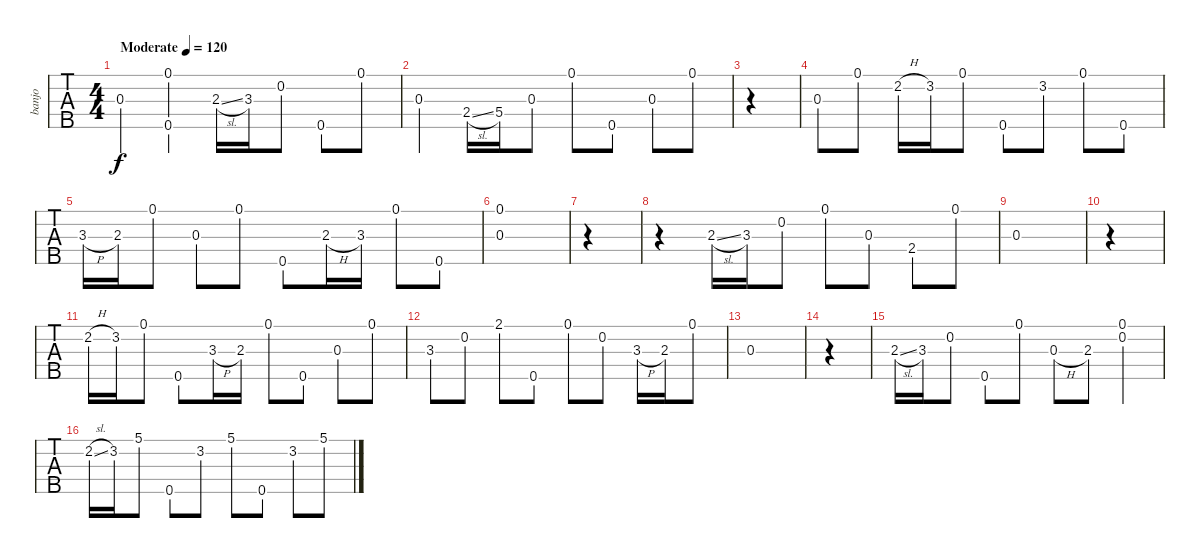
\track ("banjo" "banjo") {instrument acousticguitarsteel}
\staff {tabs}
\tuning (D4 B3 G3 D3 G4) {hide}
\ts (4 4)
\tempo (120 "Moderate")
\clef g2
\ks c
0.3.4{dy f instrument acousticguitarsteel} (0.1 0.5).4 2.3{sl}.16 3.3.16 0.2.8 0.5.8 0.1.8 |
0.3.4 2.4{sl}.16 5.4.16 0.3.8 0.1.8 0.5.8 0.3.8 0.1.8 |
|
0.3.8 0.1.8 2.2{h}.16 3.2.16 0.1.8 0.5.8 3.2.8 0.1.8 0.5.8 |
3.3{h}.16 2.3.16 0.1.8 0.3.8 0.1.8 0.5.8 2.3{h}.16 3.3.16 0.1.8 0.5.8 |
(0.1 0.3).1 |
|
r.4 2.3{sl}.16 3.3.16 0.2.8 0.1.8 0.3.8 2.4.8 0.1.8 |
0.3.1 |
|
2.2{h}.16 3.2.16 0.1.8 0.5.8 3.3{h}.16 2.3.16 0.1.8 0.5.8 0.3.8 0.1.8 |
3.3.8 0.2.8 2.1.8 0.5.8 0.1.8 0.2.8 3.3{h}.16 2.3.16 0.1.8 |
0.3.1 |
|
2.3{sl}.16 3.3.16 0.2.8 0.5.8 0.1.8 0.3{h}.8 2.3.8 (0.1 0.2).4 |
2.2{sl}.16 3.2.16 5.1.8 0.5.8 3.2.8 5.1.8 0.5.8 3.2.8 5.1.8
